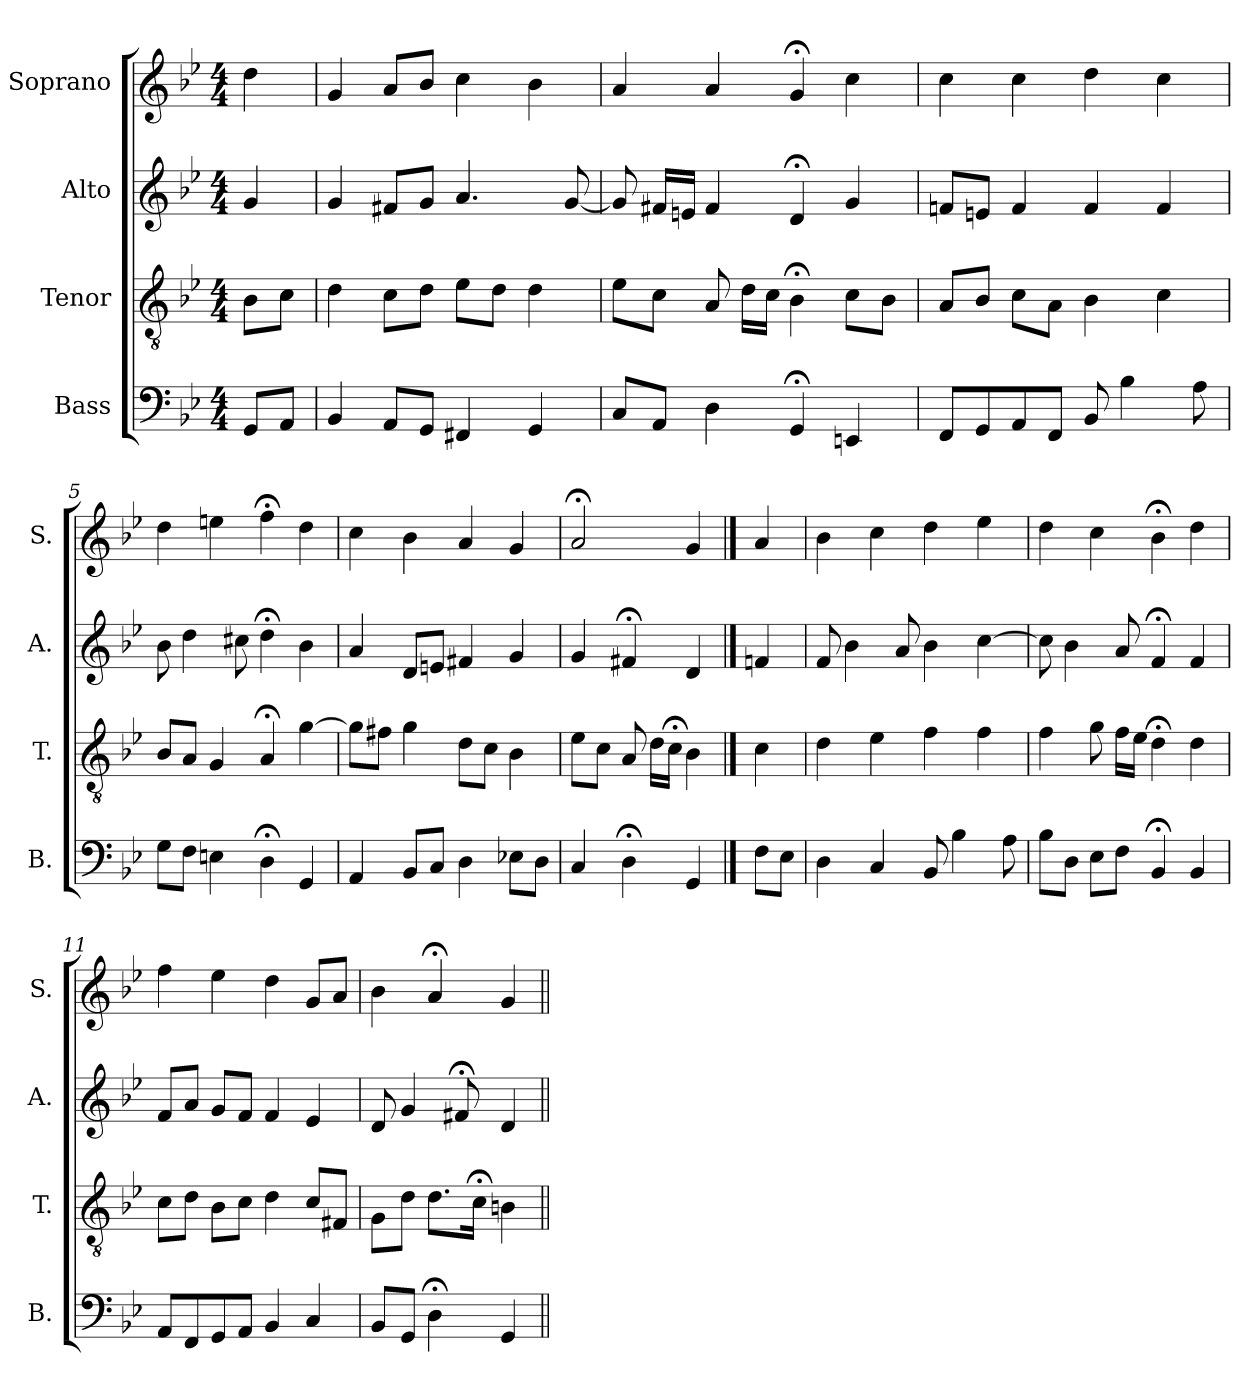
**kern	**kern	**kern	**kern
*part4	*part3	*part2	*part1
*staff4	*staff3	*staff2	*staff1
*I"Bass	*I"Tenor	*I"Alto	*I"Soprano
*I'B.	*I'T.	*I'A.	*I'S.
*clefF4	*clefGv2	*clefG2	*clefG2
*	*ITrd7c12	*	*
*k[b-e-]	*k[b-e-]	*k[b-e-]	*k[b-e-]
*B-:	*B-:	*B-:	*B-:
*M4/4	*M4/4	*M4/4	*M4/4
=1	=1	=1	=1
8GG/L	8BB-\L	4g/	4dd\
8AA/J	8C\J	.	.
=2	=2	=2	=2
4BB-/	4D\	4g/	4g/
8AA/L	8C\L	8f#X/L	8a/L
8GG/J	8D\J	8g/J	8b-/J
4FF#X/	8E-\L	4.a/	4cc\
.	8D\J	.	.
4GG/	4D\	.	4b-\
.	.	[8g/	.
=3	=3	=3	=3
8C/L	8E-\L	8g/]	4a/
8AA/J	8C\J	16f#X/LL	.
.	.	16en/JJ	.
4D\	8AA/	4f#/	4a/
.	16D\LL	.	.
.	16C\JJ	.	.
4GG;</	4BB-;<\	4d;</	4g;</
4EEn/	8C\L	4g/	4cc\
.	8BB-\J	.	.
=4	=4	=4	=4
8FF/L	8AA/L	8fn/L	4cc\
8GG/	8BB-/J	8en/J	.
8AA/	8C\L	4f/	4cc\
8FF/J	8AA\J	.	.
8BB-/	4BB-\	4f/	4dd\
4B-\	.	.	.
.	4C\	4f/	4cc\
8A\	.	.	.
!!LO:LB:g=z
=5	=5	=5	=5
8G\L	8BB-/L	8b-\	4dd\
8F\J	8AA/J	4dd\	.
4En\	4GG/	.	4een\
.	.	8cc#X\	.
4D;<\	4AA;</	4dd;<\	4ff;<\
4GG/	[4G\	4b-\	4dd\
=6	=6	=6	=6
4AA/	8G\L]	4a/	4cc\
.	8F#X\J	.	.
8BB-/L	4G\	8d/L	4b-\
8C/J	.	8en/J	.
4D\	8D\L	4f#X/	4a/
.	8C\J	.	.
8E-X\L	4BB-\	4g/	4g/
8D\J	.	.	.
=7	=7	=7	=7
4C/	8E-\L	4g/	2a;</
.	8C\J	.	.
4D;<\	8AA/	4f#X;</	.
.	16D\LL	.	.
.	16C;<\JJ	.	.
4GG/	4BB-\	4d/	4g/
==8	==8	==8	==8
8F\L	4C\	4fn/	4a/
8E-\J	.	.	.
!!LO:PB:g=z
=9	=9	=9	=9
4D\	4D\	8f/	4b-\
.	.	4b-\	.
4C/	4E-\	.	4cc\
.	.	8a/	.
8BB-/	4F\	4b-\	4dd\
4B-\	.	.	.
.	4F\	[4cc\	4ee-\
8A\	.	.	.
=10	=10	=10	=10
8B-\L	4F\	8cc\]	4dd\
8D\J	.	4b-\	.
8E-\L	8G\	.	4cc\
8F\J	16F\LL	8a/	.
.	16E-\JJ	.	.
4BB-;</	4D;<\	4f;</	4b-;<\
4BB-/	4D\	4f/	4dd\
=11	=11	=11	=11
8AA/L	8C\L	8f/L	4ff\
8FF/	8D\J	8a/J	.
8GG/	8BB-\L	8g/L	4ee-\
8AA/J	8C\J	8f/J	.
4BB-/	4D\	4f/	4dd\
4C/	8C/L	4e-/	8g/L
.	8FF#X/J	.	8a/J
=12	=12	=12	=12
8BB-/L	8GG\L	8d/	4b-\
8GG/J	8D\J	4g/	.
4D;<\	8.D\L	.	4a;</
.	.	8f#X;</	.
.	16C;<\Jk	.	.
4GG/	4BBn\	4d/	4g/
=||	=||	=||	=||
*-	*-	*-	*-
